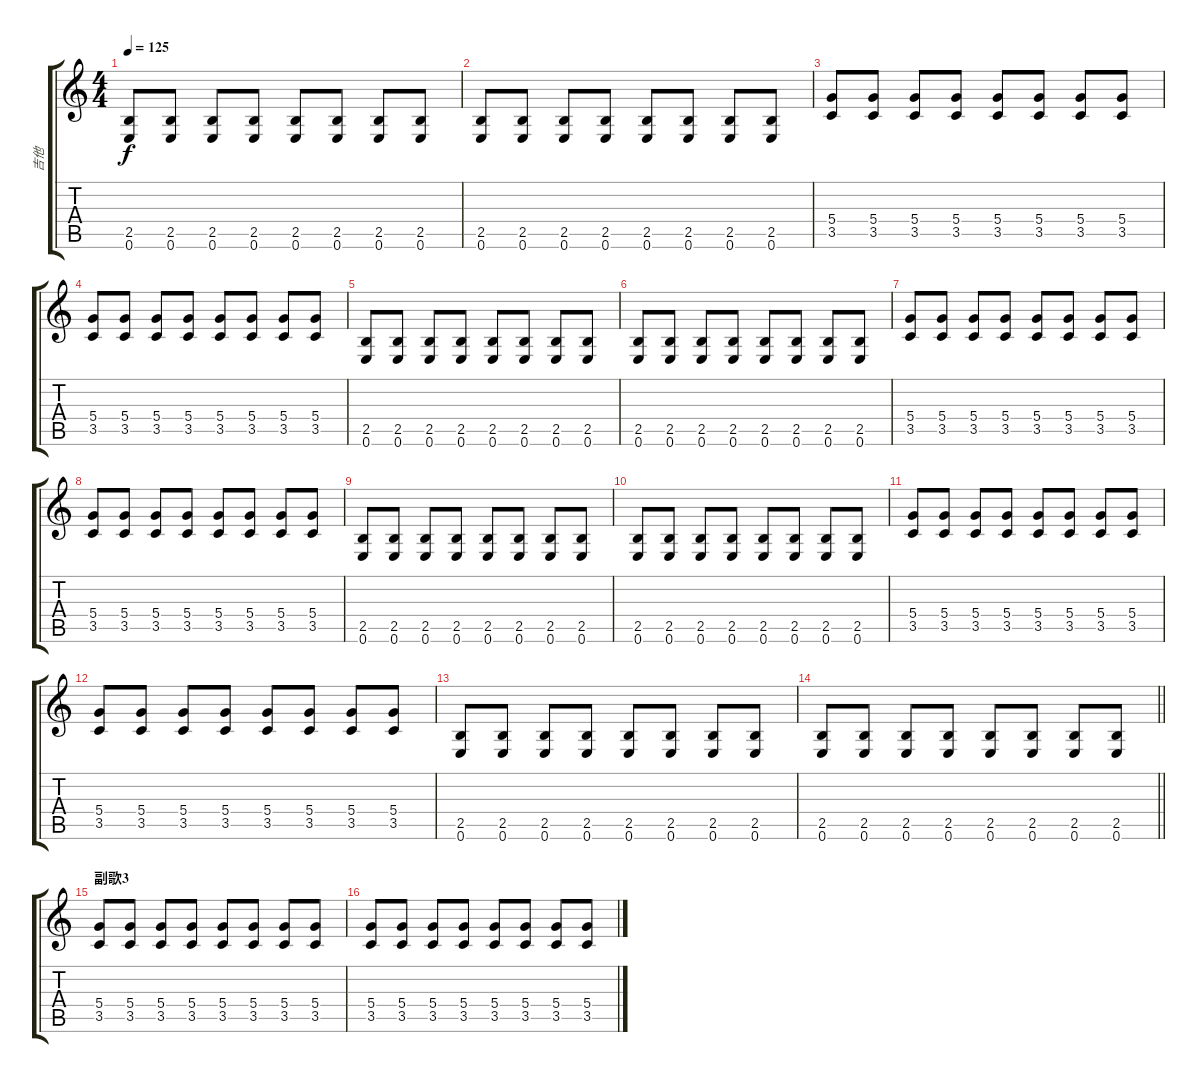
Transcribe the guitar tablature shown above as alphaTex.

\track ("吉他" "吉他") {instrument distortionguitar}
\staff {score tabs}
\tuning (E4 B3 G3 D3 A2 E2) {hide}
\ts (4 4)
\tempo 125
\clef g2
\ks c
(2.5 0.6).8{dy f} (2.5 0.6).8 (2.5 0.6).8 (2.5 0.6).8 (2.5 0.6).8 (2.5 0.6).8 (2.5 0.6).8 (2.5 0.6).8 |
(2.5 0.6).8 (2.5 0.6).8 (2.5 0.6).8 (2.5 0.6).8 (2.5 0.6).8 (2.5 0.6).8 (2.5 0.6).8 (2.5 0.6).8 |
(5.4 3.5).8 (5.4 3.5).8 (5.4 3.5).8 (5.4 3.5).8 (5.4 3.5).8 (5.4 3.5).8 (5.4 3.5).8 (5.4 3.5).8 |
(5.4 3.5).8 (5.4 3.5).8 (5.4 3.5).8 (5.4 3.5).8 (5.4 3.5).8 (5.4 3.5).8 (5.4 3.5).8 (5.4 3.5).8 |
(2.5 0.6).8 (2.5 0.6).8 (2.5 0.6).8 (2.5 0.6).8 (2.5 0.6).8 (2.5 0.6).8 (2.5 0.6).8 (2.5 0.6).8 |
(2.5 0.6).8 (2.5 0.6).8 (2.5 0.6).8 (2.5 0.6).8 (2.5 0.6).8 (2.5 0.6).8 (2.5 0.6).8 (2.5 0.6).8 |
(5.4 3.5).8 (5.4 3.5).8 (5.4 3.5).8 (5.4 3.5).8 (5.4 3.5).8 (5.4 3.5).8 (5.4 3.5).8 (5.4 3.5).8 |
(5.4 3.5).8 (5.4 3.5).8 (5.4 3.5).8 (5.4 3.5).8 (5.4 3.5).8 (5.4 3.5).8 (5.4 3.5).8 (5.4 3.5).8 |
(2.5 0.6).8 (2.5 0.6).8 (2.5 0.6).8 (2.5 0.6).8 (2.5 0.6).8 (2.5 0.6).8 (2.5 0.6).8 (2.5 0.6).8 |
(2.5 0.6).8 (2.5 0.6).8 (2.5 0.6).8 (2.5 0.6).8 (2.5 0.6).8 (2.5 0.6).8 (2.5 0.6).8 (2.5 0.6).8 |
(5.4 3.5).8 (5.4 3.5).8 (5.4 3.5).8 (5.4 3.5).8 (5.4 3.5).8 (5.4 3.5).8 (5.4 3.5).8 (5.4 3.5).8 |
(5.4 3.5).8 (5.4 3.5).8 (5.4 3.5).8 (5.4 3.5).8 (5.4 3.5).8 (5.4 3.5).8 (5.4 3.5).8 (5.4 3.5).8 |
(2.5 0.6).8 (2.5 0.6).8 (2.5 0.6).8 (2.5 0.6).8 (2.5 0.6).8 (2.5 0.6).8 (2.5 0.6).8 (2.5 0.6).8 |
\barLineRight lightlight
(2.5 0.6).8 (2.5 0.6).8 (2.5 0.6).8 (2.5 0.6).8 (2.5 0.6).8 (2.5 0.6).8 (2.5 0.6).8 (2.5 0.6).8 |
\section ("" "副歌3")
(5.4 3.5).8 (5.4 3.5).8 (5.4 3.5).8 (5.4 3.5).8 (5.4 3.5).8 (5.4 3.5).8 (5.4 3.5).8 (5.4 3.5).8 |
(5.4 3.5).8 (5.4 3.5).8 (5.4 3.5).8 (5.4 3.5).8 (5.4 3.5).8 (5.4 3.5).8 (5.4 3.5).8 (5.4 3.5).8
